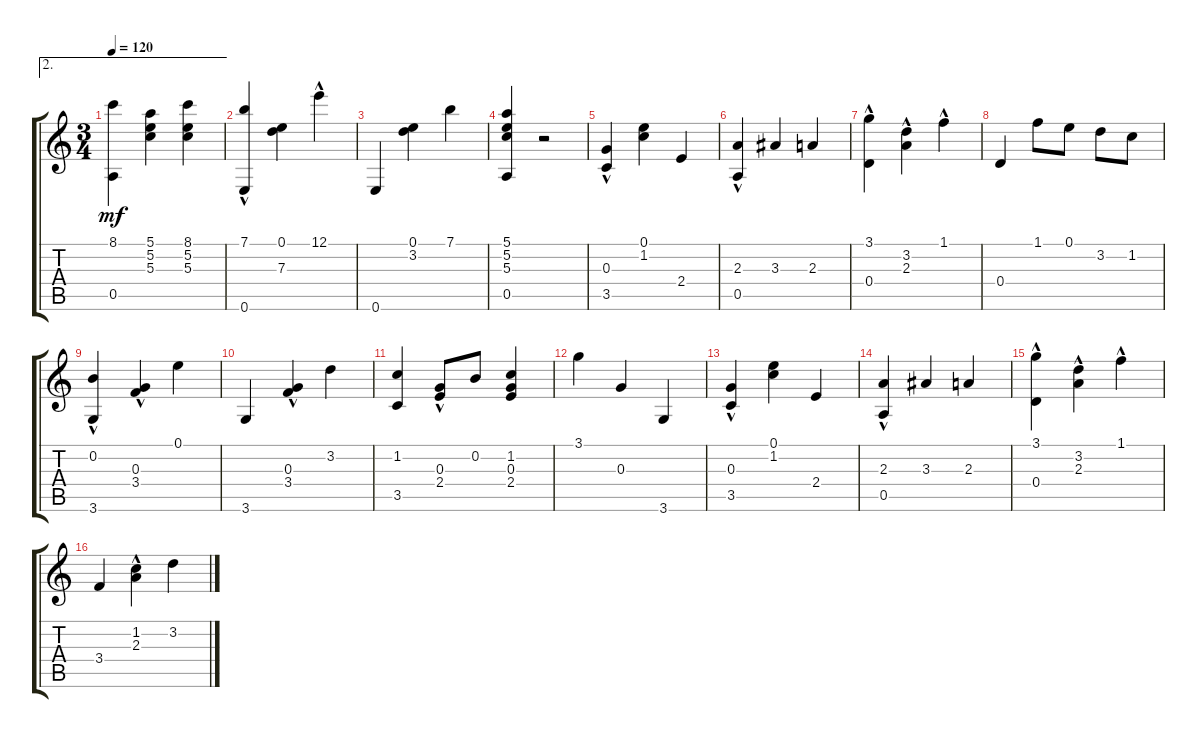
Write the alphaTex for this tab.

\track "" {instrument acousticguitarnylon}
\staff {score tabs}
\tuning (E4 B3 G3 D3 A2 E2) {hide}
\ae 2
\ts (3 4)
\tempo 120
\clef g2
\ks c
(8.1 0.5).4{dy mf} (5.1 5.2 5.3).4 (8.1 5.2 5.3).4 |
(7.1{hac} 0.6{hac}).4 (0.1 7.3).4 12.1{hac}.4 |
0.6.4 (0.1 3.2).4 7.1.4 |
(5.1 5.2 5.3 0.5).4 r.2 |
(0.3{hac} 3.5{hac}).4 (0.1 1.2).4 2.4.4 |
(2.3{hac} 0.5).4 3.3.4 2.3.4 |
(3.1{hac} 0.4).4 (3.2{hac} 2.3{hac}).4 1.1{hac}.4 |
0.4.4 1.1.8 0.1.8 3.2.8 1.2.8 |
(0.2{hac} 3.6).4 (0.3{hac} 3.4{hac}).4 0.1.4 |
3.6.4 (0.3{hac} 3.4{hac}).4 3.2.4 |
(1.2 3.5).4 (0.3{hac} 2.4{hac}).8 0.2.8 (1.2 0.3 2.4).4 |
3.1.4 0.3.4 3.6.4 |
(0.3{hac} 3.5{hac}).4 (0.1 1.2).4 2.4.4 |
(2.3{hac} 0.5).4 3.3.4 2.3.4 |
(3.1{hac} 0.4).4 (3.2{hac} 2.3{hac}).4 1.1{hac}.4 |
3.4.4 (1.2{hac} 2.3{hac}).4 3.2.4
